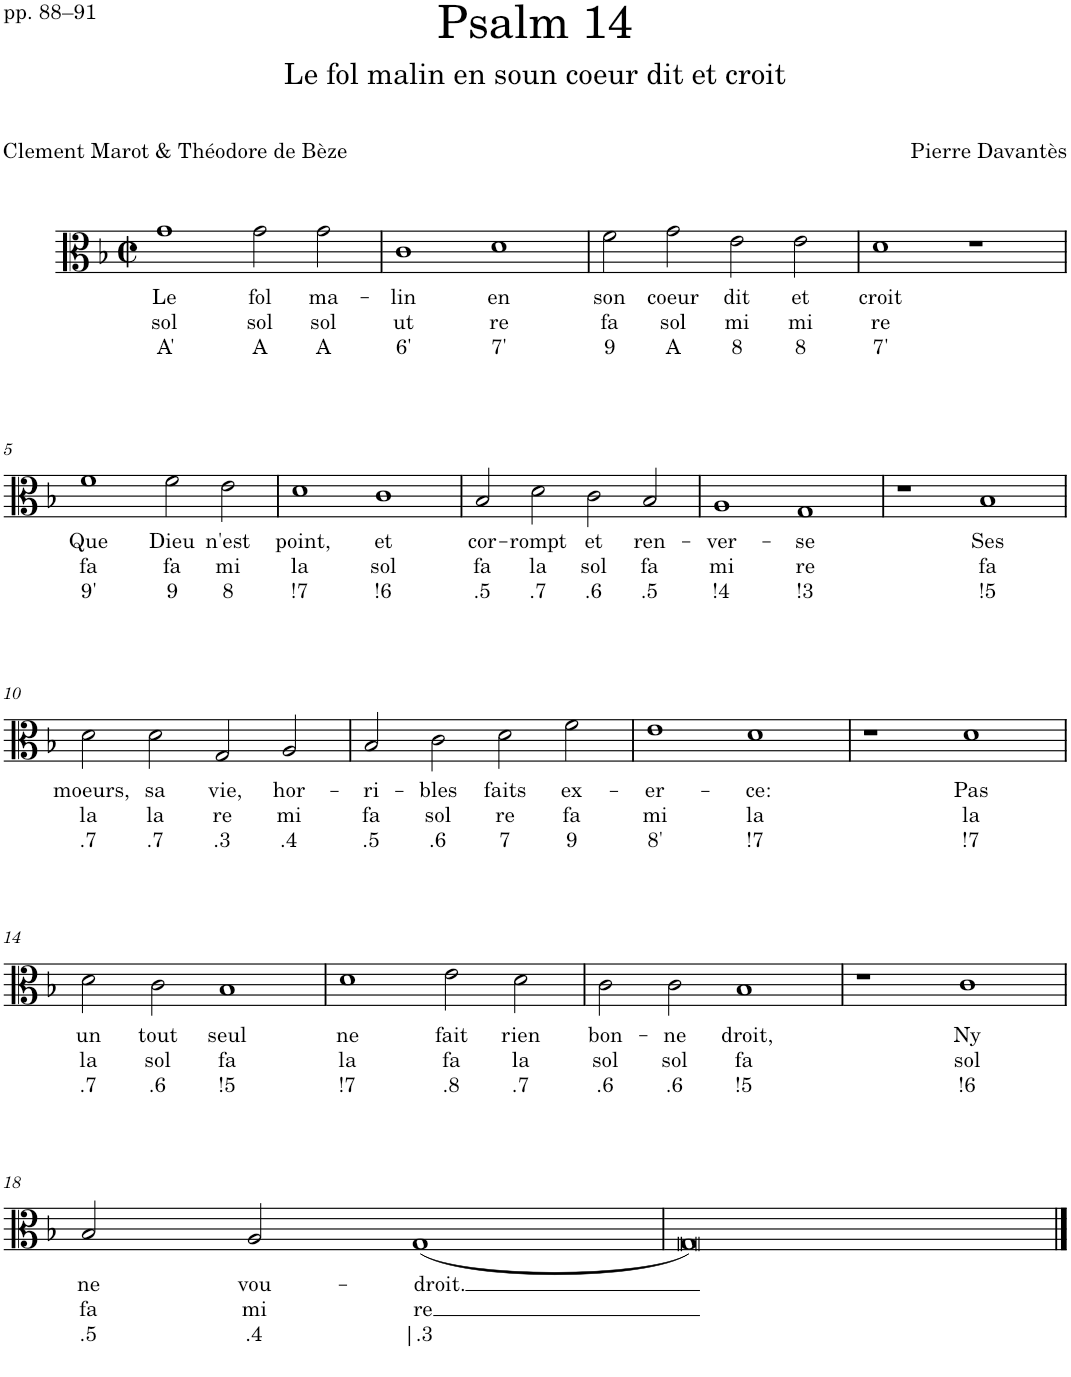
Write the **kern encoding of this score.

**kern	**text	**text	**text
*part1	*part1	*part1	*part1
*staff1	*staff1	*staff1	*staff1
*I"Voice	*	*	*
*I'Vo.	*	*	*
*clefC3	*	*	*
*k[b-]	*	*	*
*M4/2	*	*	*
*met(c|)	*	*	*
=1	=1	=1	=1
!	!LO:LY:b	!LO:LY:b	!LO:LY:b
1g	Le	sol	A'
!	!LO:LY:b	!LO:LY:b	!LO:LY:b
2g\	fol	sol	A
!	!LO:LY:b	!LO:LY:b	!LO:LY:b
2g\	ma-	sol	A
=2	=2	=2	=2
!	!LO:LY:b	!LO:LY:b	!LO:LY:b
1c	-lin	ut	6'
!	!LO:LY:b	!LO:LY:b	!LO:LY:b
1d	en	re	7'
=3	=3	=3	=3
!	!LO:LY:b	!LO:LY:b	!LO:LY:b
2f\	son	fa	9
!	!LO:LY:b	!LO:LY:b	!LO:LY:b
2g\	coeur	sol	A
!	!LO:LY:b	!LO:LY:b	!LO:LY:b
2e\	dit	mi	8
!	!LO:LY:b	!LO:LY:b	!LO:LY:b
2e\	et	mi	8
=4	=4	=4	=4
!	!LO:LY:b	!LO:LY:b	!LO:LY:b
1d	croit	re	7'
1r	.	.	.
!!LO:LB:g=z
=5	=5	=5	=5
!	!LO:LY:b	!LO:LY:b	!LO:LY:b
1f	Que	fa	9'
!	!LO:LY:b	!LO:LY:b	!LO:LY:b
2f\	Dieu	fa	9
!	!LO:LY:b	!LO:LY:b	!LO:LY:b
2e\	n'est	mi	8
=6	=6	=6	=6
!	!LO:LY:b	!LO:LY:b	!LO:LY:b
1d	point,	la	\!7
!	!LO:LY:b	!LO:LY:b	!LO:LY:b
1c	et	sol	\!6
=7	=7	=7	=7
!	!LO:LY:b	!LO:LY:b	!LO:LY:b
2B-/	cor-	fa	.5
!	!LO:LY:b	!LO:LY:b	!LO:LY:b
2d\	-rompt	la	.7
!	!LO:LY:b	!LO:LY:b	!LO:LY:b
2c\	et	sol	.6
!	!LO:LY:b	!LO:LY:b	!LO:LY:b
2B-/	ren-	fa	.5
=8	=8	=8	=8
!	!LO:LY:b	!LO:LY:b	!LO:LY:b
1A	-ver-	mi	\!4
!	!LO:LY:b	!LO:LY:b	!LO:LY:b
1G	-se	re	\!3
=9	=9	=9	=9
1r	.	.	.
!	!LO:LY:b	!LO:LY:b	!LO:LY:b
1B-	Ses	fa	\!5
!!LO:LB:g=z
=10	=10	=10	=10
!	!LO:LY:b	!LO:LY:b	!LO:LY:b
2d\	moeurs,	la	.7
!	!LO:LY:b	!LO:LY:b	!LO:LY:b
2d\	sa	la	.7
!	!LO:LY:b	!LO:LY:b	!LO:LY:b
2G/	vie,	re	.3
!	!LO:LY:b	!LO:LY:b	!LO:LY:b
2A/	hor-	mi	.4
=11	=11	=11	=11
!	!LO:LY:b	!LO:LY:b	!LO:LY:b
2B-/	-ri-	fa	.5
!	!LO:LY:b	!LO:LY:b	!LO:LY:b
2c\	-bles	sol	.6
!	!LO:LY:b	!LO:LY:b	!LO:LY:b
2d\	faits	re	7
!	!LO:LY:b	!LO:LY:b	!LO:LY:b
2f\	ex-	fa	9
=12	=12	=12	=12
!	!LO:LY:b	!LO:LY:b	!LO:LY:b
1e	-er-	mi	8'
!	!LO:LY:b	!LO:LY:b	!LO:LY:b
1d	-ce:	la	\!7
=13	=13	=13	=13
1r	.	.	.
!	!LO:LY:b	!LO:LY:b	!LO:LY:b
1d	Pas	la	\!7
!!LO:LB:g=z
=14	=14	=14	=14
!	!LO:LY:b	!LO:LY:b	!LO:LY:b
2d\	un	la	.7
!	!LO:LY:b	!LO:LY:b	!LO:LY:b
2c\	tout	sol	.6
!	!LO:LY:b	!LO:LY:b	!LO:LY:b
1B-	seul	fa	\!5
=15	=15	=15	=15
!	!LO:LY:b	!LO:LY:b	!LO:LY:b
1d	ne	la	\!7
!	!LO:LY:b	!LO:LY:b	!LO:LY:b
2e\	fait	fa	.8
!	!LO:LY:b	!LO:LY:b	!LO:LY:b
2d\	rien	la	.7
=16	=16	=16	=16
!	!LO:LY:b	!LO:LY:b	!LO:LY:b
2c\	bon-	sol	.6
!	!LO:LY:b	!LO:LY:b	!LO:LY:b
2c\	-ne	sol	.6
!	!LO:LY:b	!LO:LY:b	!LO:LY:b
1B-	droit,	fa	\!5
=17	=17	=17	=17
1r	.	.	.
!	!LO:LY:b	!LO:LY:b	!LO:LY:b
1c	Ny	sol	\!6
!!LO:LB:g=z
=18	=18	=18	=18
!	!LO:LY:b	!LO:LY:b	!LO:LY:b
2B-/	ne	fa	.5
!	!LO:LY:b	!LO:LY:b	!LO:LY:b
2A/	vou-	mi	.4
!	!LO:LY:b	!LO:LY:b	!LO:LY:b
(1G	-droit.	re	|.3
=19	=19	=19	=19
0G)	.	.	.
==	==	==	==
*-	*-	*-	*-
